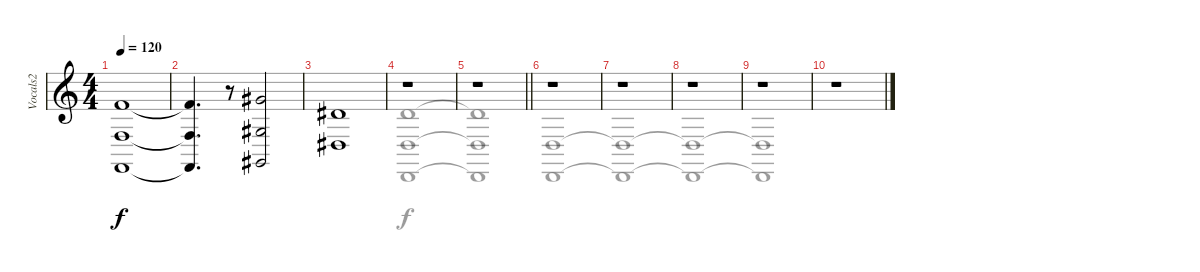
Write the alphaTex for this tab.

\track ("Vocals2" "Vocals2") {instrument stringensemble2}
\staff {score}
\tuning (E4 C4 G3 C3 G2 C2) {hide}
\voice
\ts (4 4)
\tempo 120
\clef g2
\ks c
(5.2 5.4 5.6).1{dy f} |
(5.2{t} 5.4{t} 5.6{t}).4{d} r.8 (8.2 8.4 8.6).2 |
(3.2 3.4).1 |
r.1 |
\barLineRight lightlight
r.1 |
\section ("" "")
r.1 |
r.1 |
r.1 |
r.1 |
r.1
\voice
\clef g2
\ottava regular
\simile none
\ks c
|
|
|
(2.2 2.4 2.6).1 |
\barLineRight lightlight
(2.2{t} 2.4{t} 2.6{t}).1 |
(2.4 2.6).1 |
(2.4{t} 2.6{t}).1 |
(2.4{t} 2.6{t}).1 |
(2.4{t} 2.6{t}).1 |
